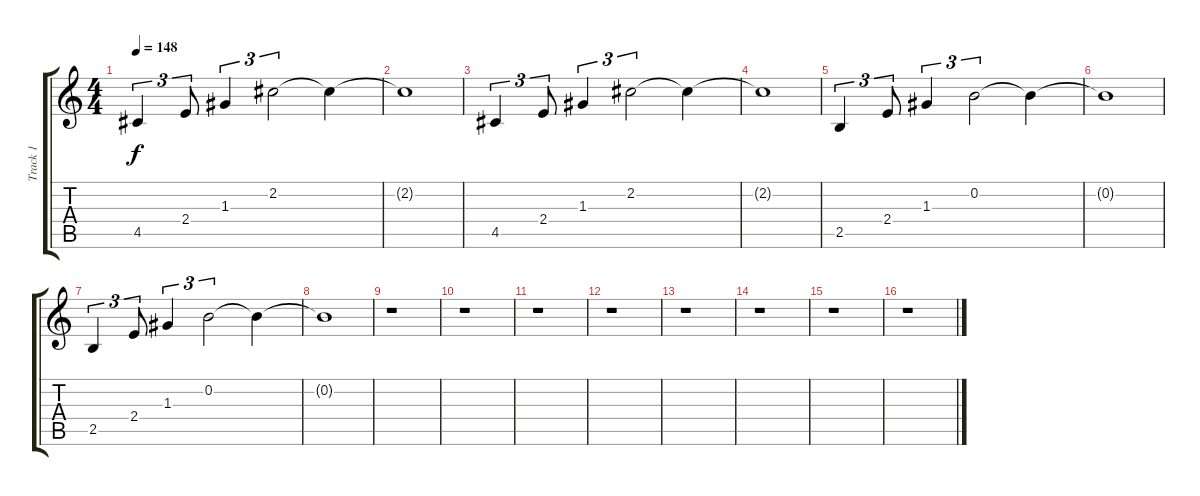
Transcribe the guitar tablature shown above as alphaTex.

\track ("Track 1" "Track 1") {instrument electricguitarjazz}
\staff {score tabs}
\tuning (E4 B3 G3 D3 A2 E2) {hide}
\ts (4 4)
\tempo 148
\clef g2
\ks c
4.5.4{tu (3 2) dy f} 2.4.8{tu (3 2)} 1.3.4{tu (3 2)} 2.2.2{tu (3 2)} 2.2{t}.4 |
2.2{t}.1 |
4.5.4{tu (3 2)} 2.4.8{tu (3 2)} 1.3.4{tu (3 2)} 2.2.2{tu (3 2)} 2.2{t}.4 |
2.2{t}.1 |
2.5.4{tu (3 2)} 2.4.8{tu (3 2)} 1.3.4{tu (3 2)} 0.2.2{tu (3 2)} 0.2{t}.4 |
0.2{t}.1 |
2.5.4{tu (3 2)} 2.4.8{tu (3 2)} 1.3.4{tu (3 2)} 0.2.2{tu (3 2)} 0.2{t}.4 |
0.2{t}.1 |
r.1 |
r.1 |
r.1 |
r.1 |
r.1 |
r.1 |
r.1 |
r.1
